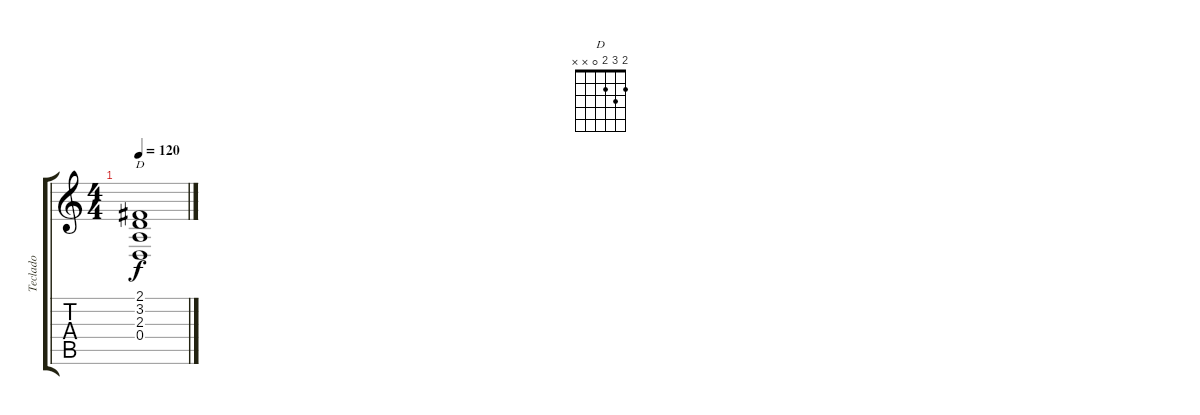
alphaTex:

\track ("Teclado" "Teclado") {instrument stringensemble1}
\staff {score tabs}
\tuning (E4 B3 G3 D3 A2 E2) {hide}
\chord ("D" 2 3 2 0 x x)
\ts (4 4)
\tempo 120
\clef g2
\ks c
(2.1 3.2 2.3 0.4).1{ch "D" dy f}
